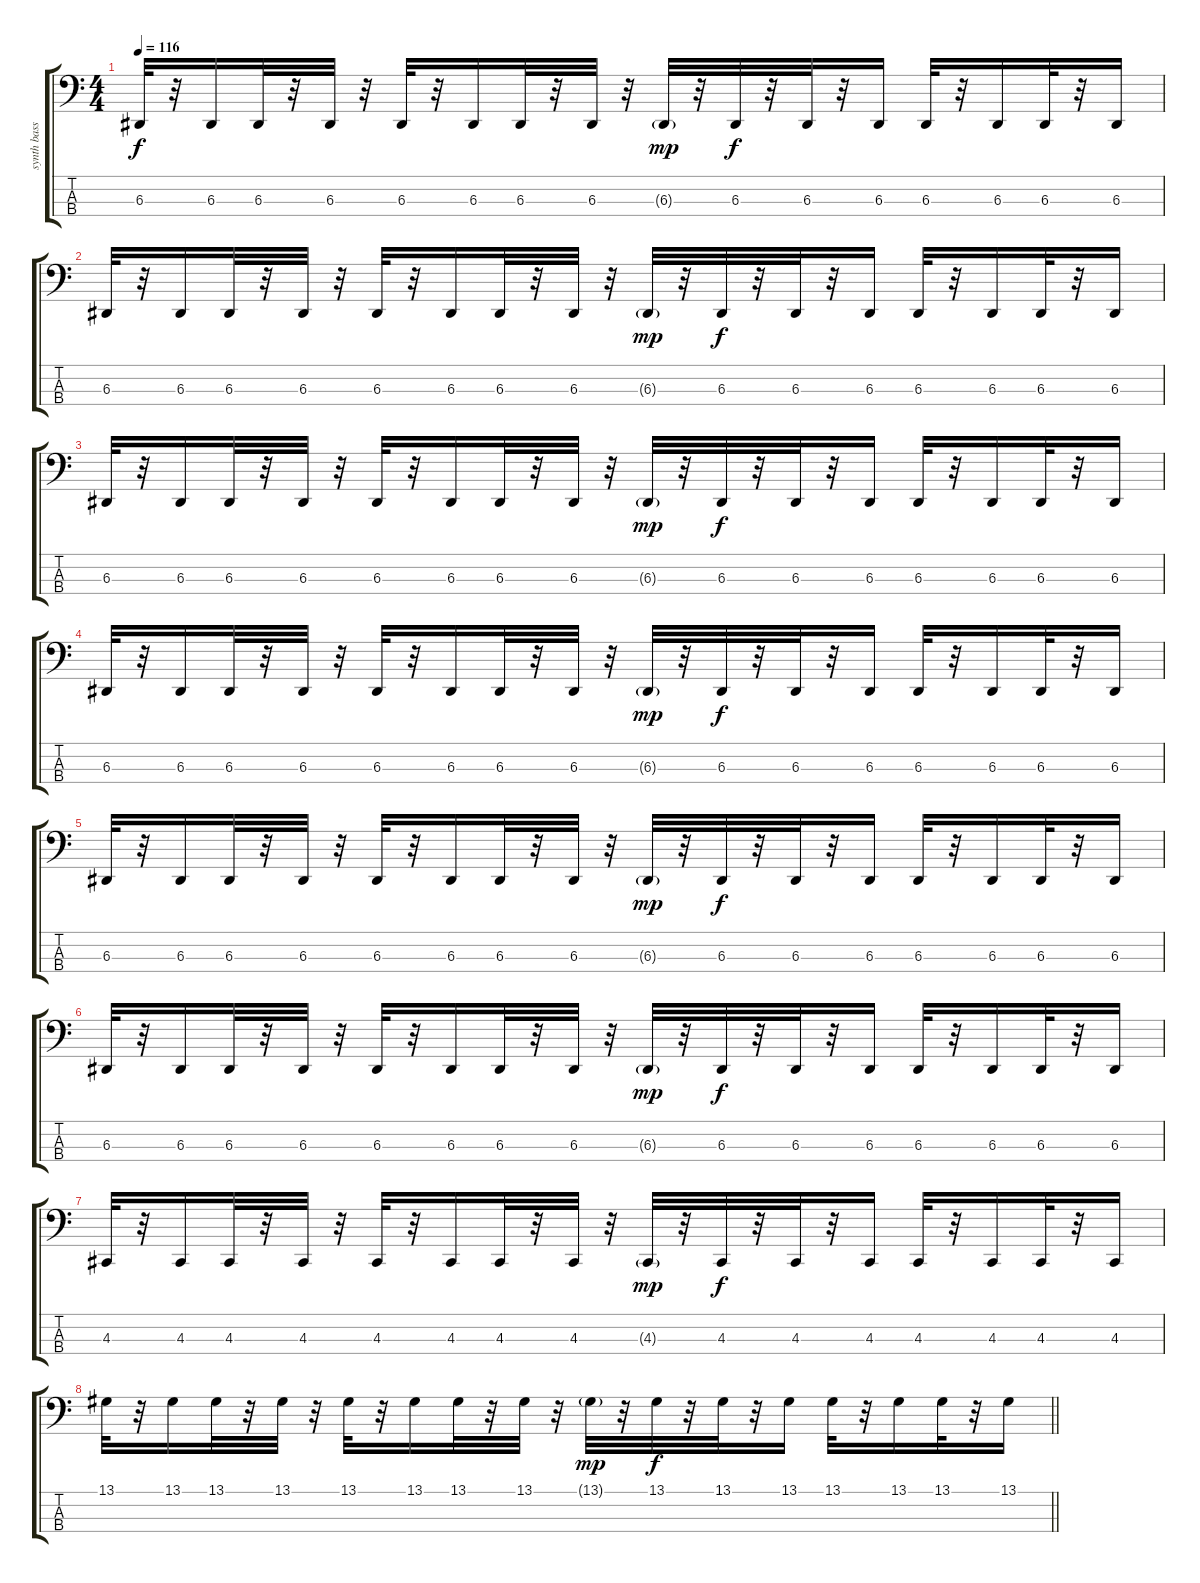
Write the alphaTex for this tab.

\track ("synth bass" "synth bass") {instrument lead8bassandlead}
\staff {score tabs}
\tuning (G2 D2 A1 E1) {hide}
\ts (4 4)
\tempo 116
\clef f4
\ks c
6.3.32{dy f} r.32 6.3.16 6.3.32 r.32 6.3.32 r.32 6.3.32 r.32 6.3.16 6.3.32 r.32 6.3.32 r.32 6.3{g}.32{dy mp} r.32 6.3.32{dy f} r.32 6.3.32 r.32 6.3.16 6.3.32 r.32 6.3.16 6.3.32 r.32 6.3.16 |
6.3.32 r.32 6.3.16 6.3.32 r.32 6.3.32 r.32 6.3.32 r.32 6.3.16 6.3.32 r.32 6.3.32 r.32 6.3{g}.32{dy mp} r.32 6.3.32{dy f} r.32 6.3.32 r.32 6.3.16 6.3.32 r.32 6.3.16 6.3.32 r.32 6.3.16 |
6.3.32 r.32 6.3.16 6.3.32 r.32 6.3.32 r.32 6.3.32 r.32 6.3.16 6.3.32 r.32 6.3.32 r.32 6.3{g}.32{dy mp} r.32 6.3.32{dy f} r.32 6.3.32 r.32 6.3.16 6.3.32 r.32 6.3.16 6.3.32 r.32 6.3.16 |
6.3.32 r.32 6.3.16 6.3.32 r.32 6.3.32 r.32 6.3.32 r.32 6.3.16 6.3.32 r.32 6.3.32 r.32 6.3{g}.32{dy mp} r.32 6.3.32{dy f} r.32 6.3.32 r.32 6.3.16 6.3.32 r.32 6.3.16 6.3.32 r.32 6.3.16 |
6.3.32 r.32 6.3.16 6.3.32 r.32 6.3.32 r.32 6.3.32 r.32 6.3.16 6.3.32 r.32 6.3.32 r.32 6.3{g}.32{dy mp} r.32 6.3.32{dy f} r.32 6.3.32 r.32 6.3.16 6.3.32 r.32 6.3.16 6.3.32 r.32 6.3.16 |
6.3.32 r.32 6.3.16 6.3.32 r.32 6.3.32 r.32 6.3.32 r.32 6.3.16 6.3.32 r.32 6.3.32 r.32 6.3{g}.32{dy mp} r.32 6.3.32{dy f} r.32 6.3.32 r.32 6.3.16 6.3.32 r.32 6.3.16 6.3.32 r.32 6.3.16 |
4.3.32 r.32 4.3.16 4.3.32 r.32 4.3.32 r.32 4.3.32 r.32 4.3.16 4.3.32 r.32 4.3.32 r.32 4.3{g}.32{dy mp} r.32 4.3.32{dy f} r.32 4.3.32 r.32 4.3.16 4.3.32 r.32 4.3.16 4.3.32 r.32 4.3.16 |
\barLineRight lightlight
13.1.32 r.32 13.1.16 13.1.32 r.32 13.1.32 r.32 13.1.32 r.32 13.1.16 13.1.32 r.32 13.1.32 r.32 13.1{g}.32{dy mp} r.32 13.1.32{dy f} r.32 13.1.32 r.32 13.1.16 13.1.32 r.32 13.1.16 13.1.32 r.32 13.1.16
